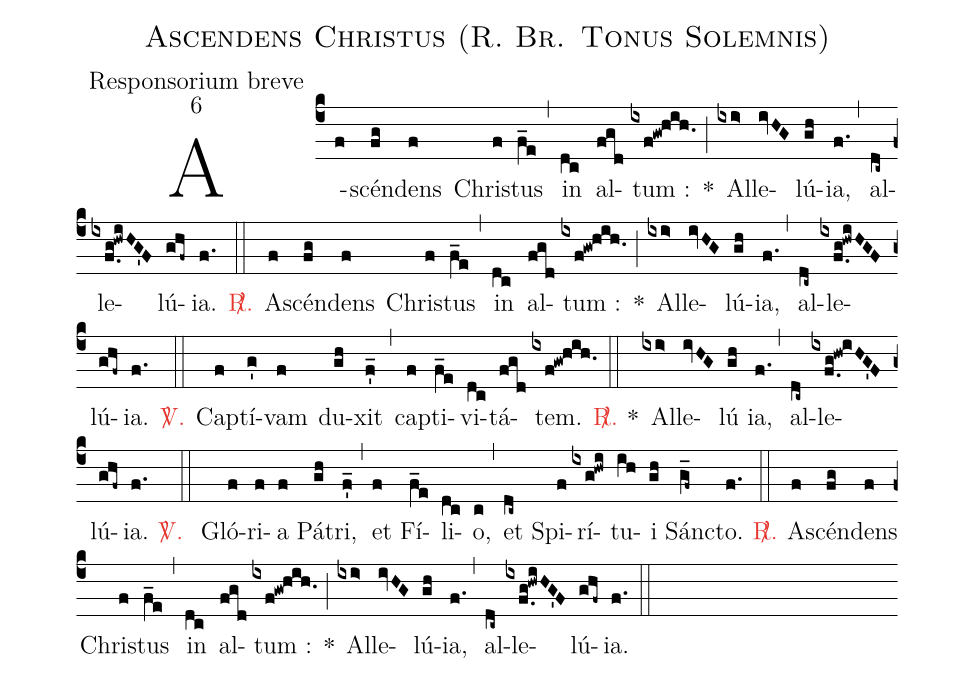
name:Ascendens Christus (R. Br. Tonus Solemnis);
office-part:Responsorium breve;
mode:6;
%%
(c4) A(f)scén(fg)dens(f) Chri(f)stus(f_e) (,) in(dc) al(fgd)tum :(ixf!gw!hih.) *(;) Al(ixi>)le(ivHG)lú(gh)ia,(f.) (,) al(dc~)le(ixf.g!hwiHG'F)lú(ghf~)ia.(f.) <c><sp>R/</sp>.</c>(::)
A(f)scén(fg)dens(f) Chri(f)stus(f_e) (,) in(dc) al(fgd)tum :(ixf!gw!hih.) *(;) Al(ixi>)le(ivHG)lú-(gh)ia,(f.) (,) al(dc~)le-(ixf.g!hwiHGF)lú-(ghf~)ia.(f.) <c><sp>V/</sp>.</c>(::)
Cap(f)tí(g')vam(f) du(gh)xit(f'_) (,) cap(f)ti(f_e)vi(dc)tá-(fgd)tem.(ixf!gw!hih.) <c><sp>R/</sp>.</c>(::)
*() Al(ixi>)le(ivHG)lú (gh)ia,(f.) (,) al(dc~)le(ixf.g!hw!iHG'F)lú(ghf~)ia.(f.) <c><sp>V/</sp>.</c> (::)
Gló(f)ri(f)a(f) Pá(gh)tri,(f'_) (,) et(f) Fí(f_e)li(dc)o,(c) (,) et(dc~) Spi(f)rí(ixg!hwi)tu(ih)i(gh) Sán(g_f~)cto.(f.) <c><sp>R/</sp>.</c>(::)
A(f)scén(fg)dens(f) Chri(f)stus(f_e) (,) in(dc) al(fgd)tum :(ixf!gw!hih.) *(;) Al(ixi>)le(ivHG)lú(gh)ia,(f.) (,) al(dc~)le(ixf.g!hwiHG'F)lú(ghf~)ia.(f.) (::)
